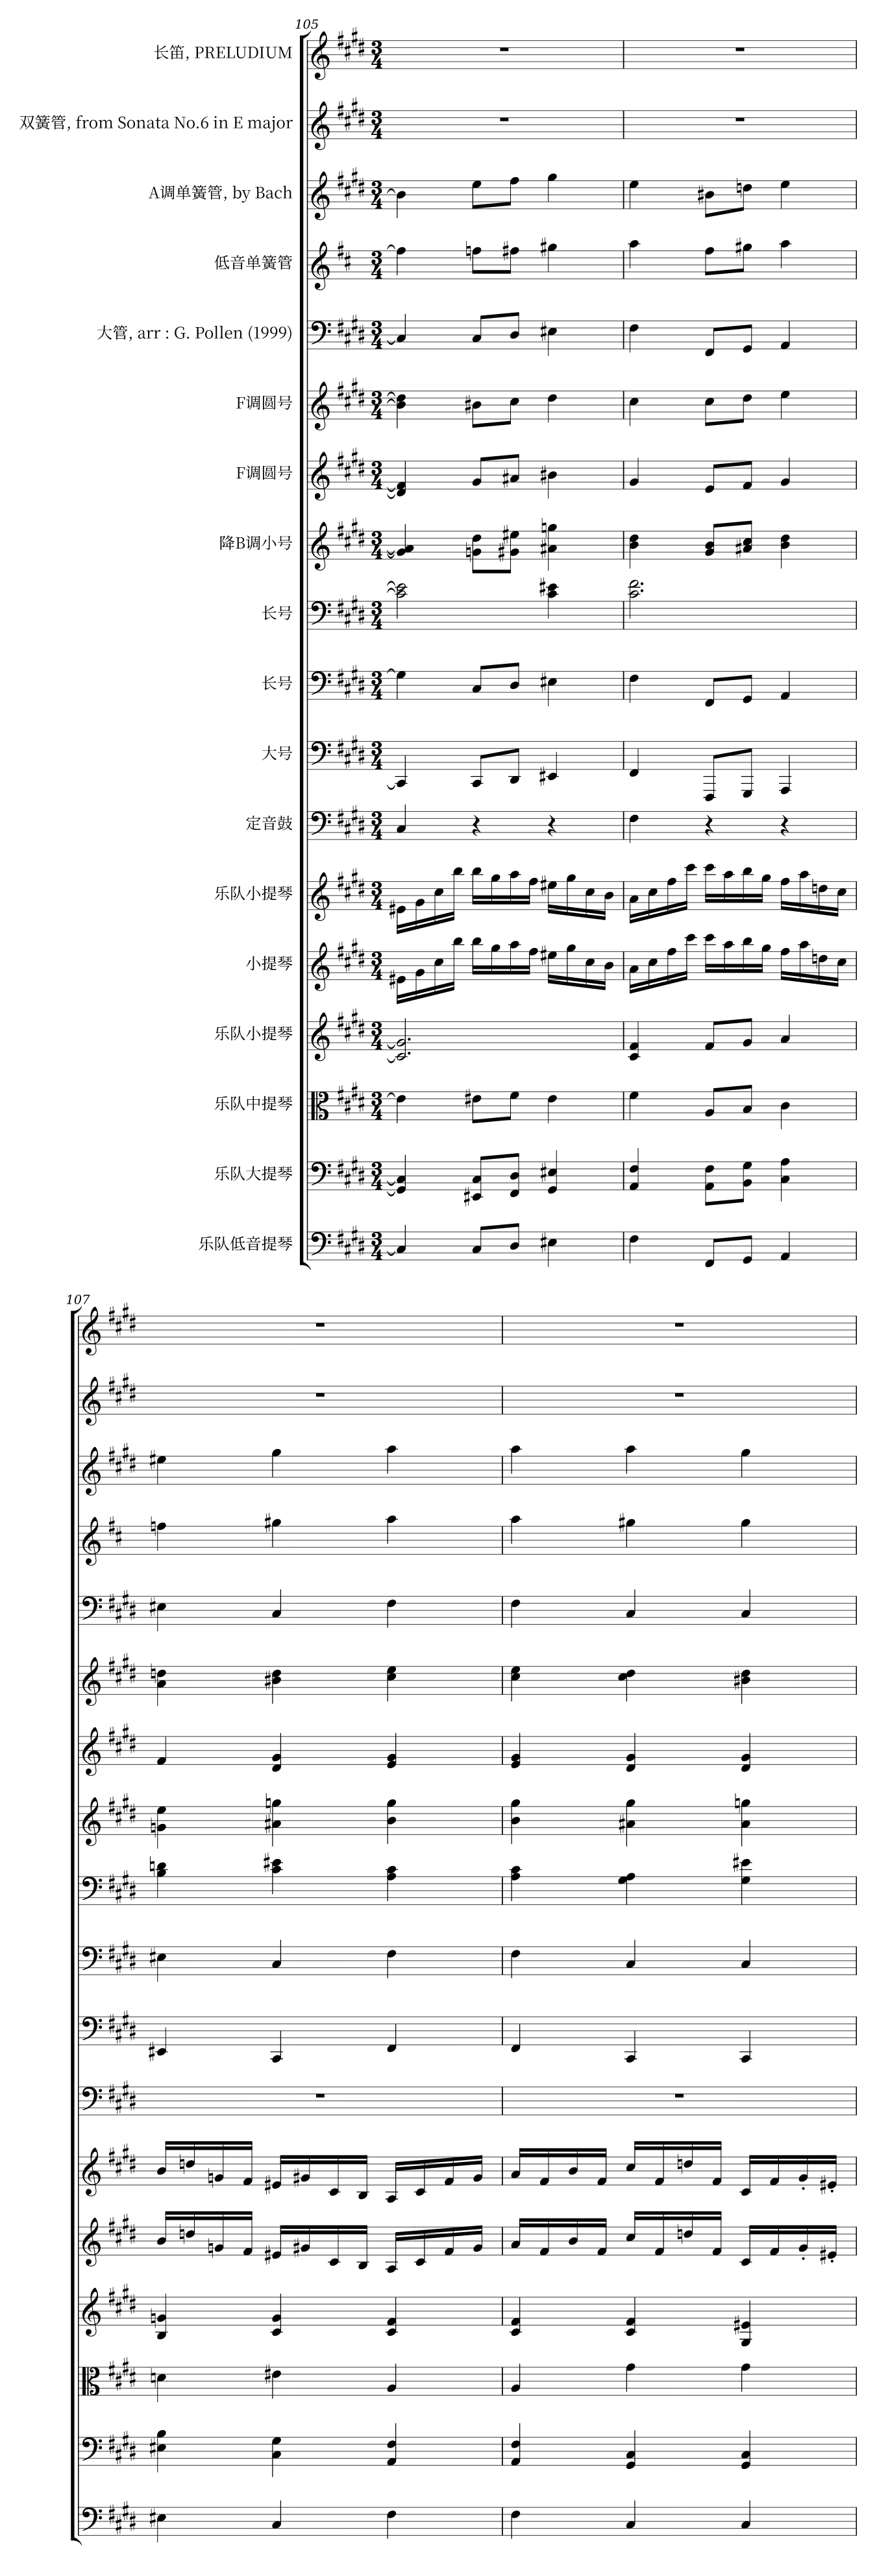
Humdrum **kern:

**kern	**kern	**kern	**kern	**kern	**kern	**kern	**kern	**kern	**kern	**kern	**kern	**kern	**kern	**kern	**kern	**kern	**kern
*part18	*part17	*part16	*part15	*part14	*part13	*part12	*part11	*part10	*part9	*part8	*part7	*part6	*part5	*part4	*part3	*part2	*part1
*staff18	*staff17	*staff16	*staff15	*staff14	*staff13	*staff12	*staff11	*staff10	*staff9	*staff8	*staff7	*staff6	*staff5	*staff4	*staff3	*staff2	*staff1
*I"乐队低音提琴	*I"乐队大提琴	*I"乐队中提琴	*I"乐队小提琴	*I"小提琴	*I"乐队小提琴	*I"定音鼓	*I"大号	*I"长号	*I"长号	*I"降B调小号	*I"F调圆号	*I"F调圆号	*I"大管, arr : G. Pollen (1999)	*I"低音单簧管	*I"A调单簧管, by Bach	*I"双簧管, from Sonata No.6 in E major	*I"长笛, PRELUDIUM
!!LO:PB:g=z
*clefF4	*clefF4	*clefC3	*clefG2	*clefG2	*clefG2	*clefF4	*clefF4	*clefF4	*clefF4	*clefG2	*clefG2	*clefG2	*clefF4	*clefG2	*clefG2	*clefG2	*clefG2
*ITrd7c12	*	*	*	*	*	*	*	*	*	*ITrd1c2	*ITrd4c7	*ITrd4c7	*	*ITrd8c14	*ITrd2c3	*	*
*k[f#c#g#d#]	*k[f#c#g#d#]	*k[f#c#g#d#]	*k[f#c#g#d#]	*k[f#c#g#d#]	*k[f#c#g#d#]	*k[f#c#g#d#]	*k[f#c#g#d#]	*k[f#c#g#d#]	*k[f#c#g#d#]	*k[f#c#]	*k[f#c#g#]	*k[f#c#g#]	*k[f#c#g#d#]	*k[f#c#]	*k[f#c#g#d#a#e#b#]	*k[f#c#g#d#]	*k[f#c#g#d#]
*M3/4	*M3/4	*M3/4	*M3/4	*M3/4	*M3/4	*M3/4	*M3/4	*M3/4	*M3/4	*M3/4	*M3/4	*M3/4	*M3/4	*M3/4	*M3/4	*M3/4	*M3/4
=105	=105	=105	=105	=105	=105	=105	=105	=105	=105	=105	=105	=105	=105	=105	=105	=105	=105
4CC#/]	4GG#/] 4C#/]	4e#\]	2.c#/] 2.g#/]	16e#X\LL	16e#X\LL	4C#/	4CC#/]	4G#\]	2c#\] 2e#\]	4f/] 4g#/]	4G#/] 4B/]	4e#\] 4g#\]	4C#/]	4f\]	4g#\]	2.r	2.r
.	.	.	.	16g#\	16g#\	.	.	.	.	.	.	.	.	.	.	.	.
.	.	.	.	16cc#\	16cc#\	.	.	.	.	.	.	.	.	.	.	.	.
.	.	.	.	16bb\JJ	16bb\JJ	.	.	.	.	.	.	.	.	.	.	.	.
8CC#/L	8EE#X/ 8C#/L	8e#X\L	.	16bb\LL	16bb\LL	4r	8CC#/L	8C#/L	.	8fn\ 8cc#\L	8c#/L	8e#X\L	8C#/L	8fn\L	8cc#\L	.	.
.	.	.	.	16gg#\	16gg#\	.	.	.	.	.	.	.	.	.	.	.	.
8DD#/J	8FF#/ 8D#/J	8f#\J	.	16aa\	16aa\	.	8DD#/J	8D#/J	.	8f#X\ 8dd#X\J	8d#X/J	8f#\J	8D#/J	8f#X\J	8dd#\J	.	.
.	.	.	.	16ff#\JJ	16ff#\JJ	.	.	.	.	.	.	.	.	.	.	.	.
4EE#X\	4GG#/ 4E#X/	4e#\	.	16ee#X\LL	16ee#X\LL	4r	4EE#X/	4E#X\	4c#\ 4e#X\	4g#X\ 4ffn\	4e#X\	4g#\	4E#X\	4g#X\	4ee#\	.	.
.	.	.	.	16gg#\	16gg#\	.	.	.	.	.	.	.	.	.	.	.	.
.	.	.	.	16cc#\	16cc#\	.	.	.	.	.	.	.	.	.	.	.	.
.	.	.	.	16b\JJ	16b\JJ	.	.	.	.	.	.	.	.	.	.	.	.
=106	=106	=106	=106	=106	=106	=106	=106	=106	=106	=106	=106	=106	=106	=106	=106	=106	=106
4FF#\	4AA/ 4F#/	4f#\	4c#/ 4f#/	16a\LL	16a\LL	4F#\	4FF#/	4F#\	2.c#\ 2.f#\	4a\ 4cc#\	4c#/	4f#\	4F#\	4a\	4cc#\	2.r	2.r
.	.	.	.	16cc#\	16cc#\	.	.	.	.	.	.	.	.	.	.	.	.
.	.	.	.	16ff#\	16ff#\	.	.	.	.	.	.	.	.	.	.	.	.
.	.	.	.	16ccc#\JJ	16ccc#\JJ	.	.	.	.	.	.	.	.	.	.	.	.
8FFF#/L	8AA\ 8F#\L	8A/L	8f#/L	16ccc#\LL	16ccc#\LL	4r	8FFF#/L	8FF#/L	.	8f#/ 8a/L	8A/L	8f#\L	8FF#/L	8f#\L	8g##X\L	.	.
.	.	.	.	16aa\	16aa\	.	.	.	.	.	.	.	.	.	.	.	.
8GGG#/J	8BB\ 8G#\J	8B/J	8g#/J	16bb\	16bb\	.	8GGG#/J	8GG#/J	.	8g#X/ 8b/J	8B/J	8g#\J	8GG#/J	8g#X\J	8bn\J	.	.
.	.	.	.	16gg#\JJ	16gg#\JJ	.	.	.	.	.	.	.	.	.	.	.	.
4AAA/	4C#\ 4A\	4c#\	4a/	16ff#\LL	16ff#\LL	4r	4AAA/	4AA/	.	4a\ 4cc#\	4c#/	4a\	4AA/	4a\	4cc#\	.	.
.	.	.	.	16aa\	16aa\	.	.	.	.	.	.	.	.	.	.	.	.
.	.	.	.	16ddn\	16ddn\	.	.	.	.	.	.	.	.	.	.	.	.
.	.	.	.	16cc#\JJ	16cc#\JJ	.	.	.	.	.	.	.	.	.	.	.	.
!!LO:PB:g=z
=107	=107	=107	=107	=107	=107	=107	=107	=107	=107	=107	=107	=107	=107	=107	=107	=107	=107
*	*	*	*	*	*	*	*	*	*	*	*	*	*	*	*	*	*MM124
4EE#X\	4E#X\ 4B\	4dn\	4B/ 4gn/	16b/LL	16b/LL	2.r	4EE#X/	4E#X\	4B\ 4dn\	4fn\ 4dd\	4B/	4d\ 4gn\	4E#X\	4fn\	4cc##X\	2.r	2.r
.	.	.	.	16ddn/	16ddn/	.	.	.	.	.	.	.	.	.	.	.	.
.	.	.	.	16gn/	16gn/	.	.	.	.	.	.	.	.	.	.	.	.
.	.	.	.	16f#/JJ	16f#/JJ	.	.	.	.	.	.	.	.	.	.	.	.
4CC#/	4C#\ 4G#\	4e#X\	4c#/ 4g/	16e#X/LL	16e#X/LL	.	4CC#/	4C#/	4c#\ 4e#X\	4g#X\ 4ffn\	4G#/ 4c#/	4e#X\ 4g\	4C#/	4g#X\	4ee#\	.	.
.	.	.	.	16g#X/	16g#X/	.	.	.	.	.	.	.	.	.	.	.	.
.	.	.	.	16c#/	16c#/	.	.	.	.	.	.	.	.	.	.	.	.
.	.	.	.	16B/JJ	16B/JJ	.	.	.	.	.	.	.	.	.	.	.	.
4FF#\	4AA/ 4F#/	4A/	4c#/ 4f#/	16A/LL	16A/LL	.	4FF#/	4F#\	4A\ 4c#\	4a\ 4ff\	4A/ 4c#/	4f#\ 4a\	4F#\	4a\	4ff#\	.	.
.	.	.	.	16c#/	16c#/	.	.	.	.	.	.	.	.	.	.	.	.
.	.	.	.	16f#/	16f#/	.	.	.	.	.	.	.	.	.	.	.	.
.	.	.	.	16g#/JJ	16g#/JJ	.	.	.	.	.	.	.	.	.	.	.	.
=108	=108	=108	=108	=108	=108	=108	=108	=108	=108	=108	=108	=108	=108	=108	=108	=108	=108
*	*	*	*	*	*	*	*	*	*	*	*	*	*	*	*	*	*MM120
4FF#\	4AA/ 4F#/	4A/	4c#/ 4f#/	16a/LL	16a/LL	2.r	4FF#/	4F#\	4A\ 4c#\	4a\ 4ff#\	4A/ 4c#/	4f#\ 4a\	4F#\	4a\	4ff#\	2.r	2.r
.	.	.	.	16f#/	16f#/	.	.	.	.	.	.	.	.	.	.	.	.
.	.	.	.	16b/	16b/	.	.	.	.	.	.	.	.	.	.	.	.
.	.	.	.	16f#/JJ	16f#/JJ	.	.	.	.	.	.	.	.	.	.	.	.
4CC#/	4GG#/ 4C#/	4g#\	4c#/ 4f#/	16cc#/LL	16cc#/LL	.	4CC#/	4C#/	4G#\ 4A\	4g#X\ 4ff#\	4G#/ 4c#/	4f#\ 4g#\	4C#/	4g#X\	4ff#\	.	.
.	.	.	.	16f#/	16f#/	.	.	.	.	.	.	.	.	.	.	.	.
.	.	.	.	16ddn/	16ddn/	.	.	.	.	.	.	.	.	.	.	.	.
.	.	.	.	16f#/JJ	16f#/JJ	.	.	.	.	.	.	.	.	.	.	.	.
4CC#/	4GG#/ 4C#/	4g#\	4G#/ 4e#X/	16c#/LL	16c#/LL	.	4CC#/	4C#/	4G#\ 4e#X\	4g#\ 4ffn\	4G#/ 4c#/	4e#X\ 4g#\	4C#/	4g#\	4ee#\	.	.
.	.	.	.	16f#/	16f#/	.	.	.	.	.	.	.	.	.	.	.	.
.	.	.	.	16g#'/	16g#'/	.	.	.	.	.	.	.	.	.	.	.	.
.	.	.	.	16e#X'/JJ	16e#X'/JJ	.	.	.	.	.	.	.	.	.	.	.	.
=	=	=	=	=	=	=	=	=	=	=	=	=	=	=	=	=	=
*-	*-	*-	*-	*-	*-	*-	*-	*-	*-	*-	*-	*-	*-	*-	*-	*-	*-
